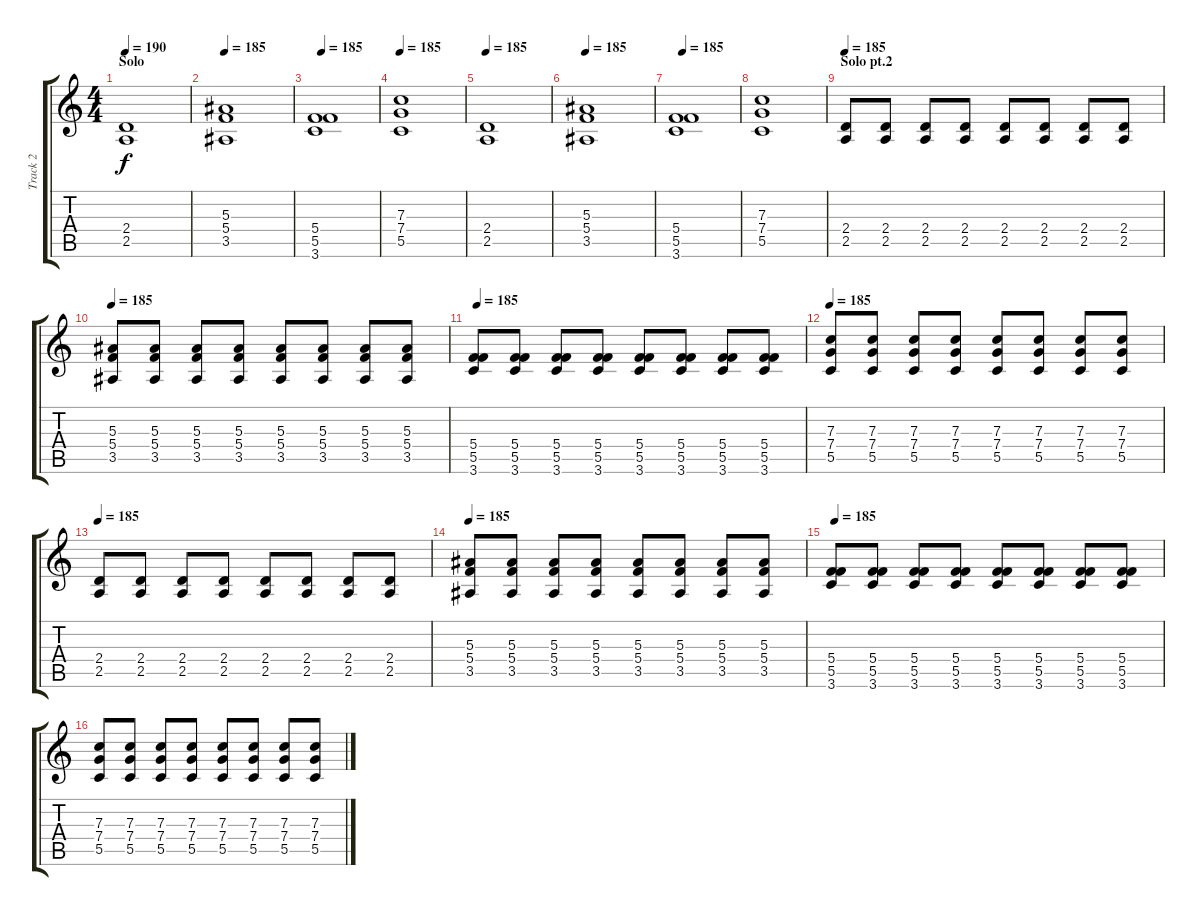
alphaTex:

\track ("Track 2" "Track 2") {instrument overdrivenguitar}
\staff {score tabs}
\tuning (D4 A3 F3 C3 G2 D3) {hide}
\ts (4 4)
\section ("" "Solo")
\tempo 190
\clef g2
\ks c
(2.4 2.5).1{dy f} |
\tempo 185
(5.3 5.4 3.5).1 |
\tempo 185
(5.4 5.5 3.6).1 |
\tempo 185
(7.3 7.4 5.5).1 |
\tempo 185
(2.4 2.5).1 |
\tempo 185
(5.3 5.4 3.5).1 |
\tempo 185
(5.4 5.5 3.6).1 |
(7.3 7.4 5.5).1 |
\section ("" "Solo pt.2")
\tempo 185
(2.4 2.5).8{volume 10} (2.4 2.5).8 (2.4 2.5).8 (2.4 2.5).8 (2.4 2.5).8 (2.4 2.5).8 (2.4 2.5).8 (2.4 2.5).8 |
\tempo 185
(5.3 5.4 3.5).8 (5.3 5.4 3.5).8 (5.3 5.4 3.5).8 (5.3 5.4 3.5).8 (5.3 5.4 3.5).8 (5.3 5.4 3.5).8 (5.3 5.4 3.5).8 (5.3 5.4 3.5).8 |
\tempo 185
(5.4 5.5 3.6).8 (5.4 5.5 3.6).8 (5.4 5.5 3.6).8 (5.4 5.5 3.6).8 (5.4 5.5 3.6).8 (5.4 5.5 3.6).8 (5.4 5.5 3.6).8 (5.4 5.5 3.6).8 |
\tempo 185
(7.3 7.4 5.5).8 (7.3 7.4 5.5).8 (7.3 7.4 5.5).8 (7.3 7.4 5.5).8 (7.3 7.4 5.5).8 (7.3 7.4 5.5).8 (7.3 7.4 5.5).8 (7.3 7.4 5.5).8 |
\tempo 185
(2.4 2.5).8 (2.4 2.5).8 (2.4 2.5).8 (2.4 2.5).8 (2.4 2.5).8 (2.4 2.5).8 (2.4 2.5).8 (2.4 2.5).8 |
\tempo 185
(5.3 5.4 3.5).8 (5.3 5.4 3.5).8 (5.3 5.4 3.5).8 (5.3 5.4 3.5).8 (5.3 5.4 3.5).8 (5.3 5.4 3.5).8 (5.3 5.4 3.5).8 (5.3 5.4 3.5).8 |
\tempo 185
(5.4 5.5 3.6).8 (5.4 5.5 3.6).8 (5.4 5.5 3.6).8 (5.4 5.5 3.6).8 (5.4 5.5 3.6).8 (5.4 5.5 3.6).8 (5.4 5.5 3.6).8 (5.4 5.5 3.6).8 |
(7.3 7.4 5.5).8 (7.3 7.4 5.5).8 (7.3 7.4 5.5).8 (7.3 7.4 5.5).8 (7.3 7.4 5.5).8 (7.3 7.4 5.5).8 (7.3 7.4 5.5).8 (7.3 7.4 5.5).8
